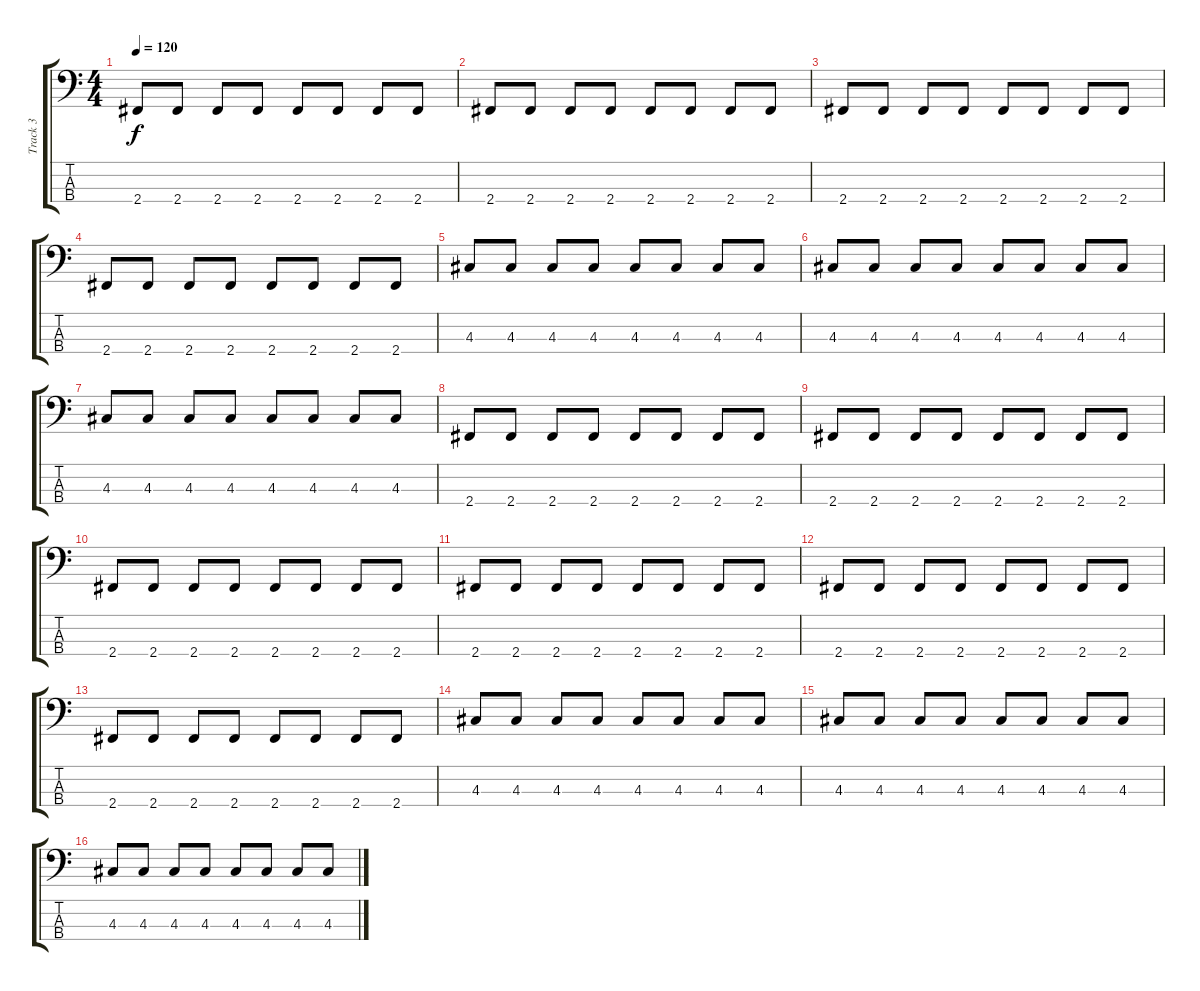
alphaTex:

\track ("Track 3" "Track 3") {instrument electricbassfinger}
\staff {score tabs}
\tuning (G2 D2 A1 E1) {hide}
\ts (4 4)
\tempo 120
\clef f4
\ks c
2.4.8{dy f} 2.4.8 2.4.8 2.4.8 2.4.8 2.4.8 2.4.8 2.4.8 |
2.4.8 2.4.8 2.4.8 2.4.8 2.4.8 2.4.8 2.4.8 2.4.8 |
2.4.8 2.4.8 2.4.8 2.4.8 2.4.8 2.4.8 2.4.8 2.4.8 |
2.4.8 2.4.8 2.4.8 2.4.8 2.4.8 2.4.8 2.4.8 2.4.8 |
4.3.8 4.3.8 4.3.8 4.3.8 4.3.8 4.3.8 4.3.8 4.3.8 |
4.3.8 4.3.8 4.3.8 4.3.8 4.3.8 4.3.8 4.3.8 4.3.8 |
4.3.8 4.3.8 4.3.8 4.3.8 4.3.8 4.3.8 4.3.8 4.3.8 |
2.4.8 2.4.8 2.4.8 2.4.8 2.4.8 2.4.8 2.4.8 2.4.8 |
2.4.8 2.4.8 2.4.8 2.4.8 2.4.8 2.4.8 2.4.8 2.4.8 |
2.4.8 2.4.8 2.4.8 2.4.8 2.4.8 2.4.8 2.4.8 2.4.8 |
2.4.8 2.4.8 2.4.8 2.4.8 2.4.8 2.4.8 2.4.8 2.4.8 |
2.4.8 2.4.8 2.4.8 2.4.8 2.4.8 2.4.8 2.4.8 2.4.8 |
2.4.8 2.4.8 2.4.8 2.4.8 2.4.8 2.4.8 2.4.8 2.4.8 |
4.3.8 4.3.8 4.3.8 4.3.8 4.3.8 4.3.8 4.3.8 4.3.8 |
4.3.8 4.3.8 4.3.8 4.3.8 4.3.8 4.3.8 4.3.8 4.3.8 |
4.3.8 4.3.8 4.3.8 4.3.8 4.3.8 4.3.8 4.3.8 4.3.8
